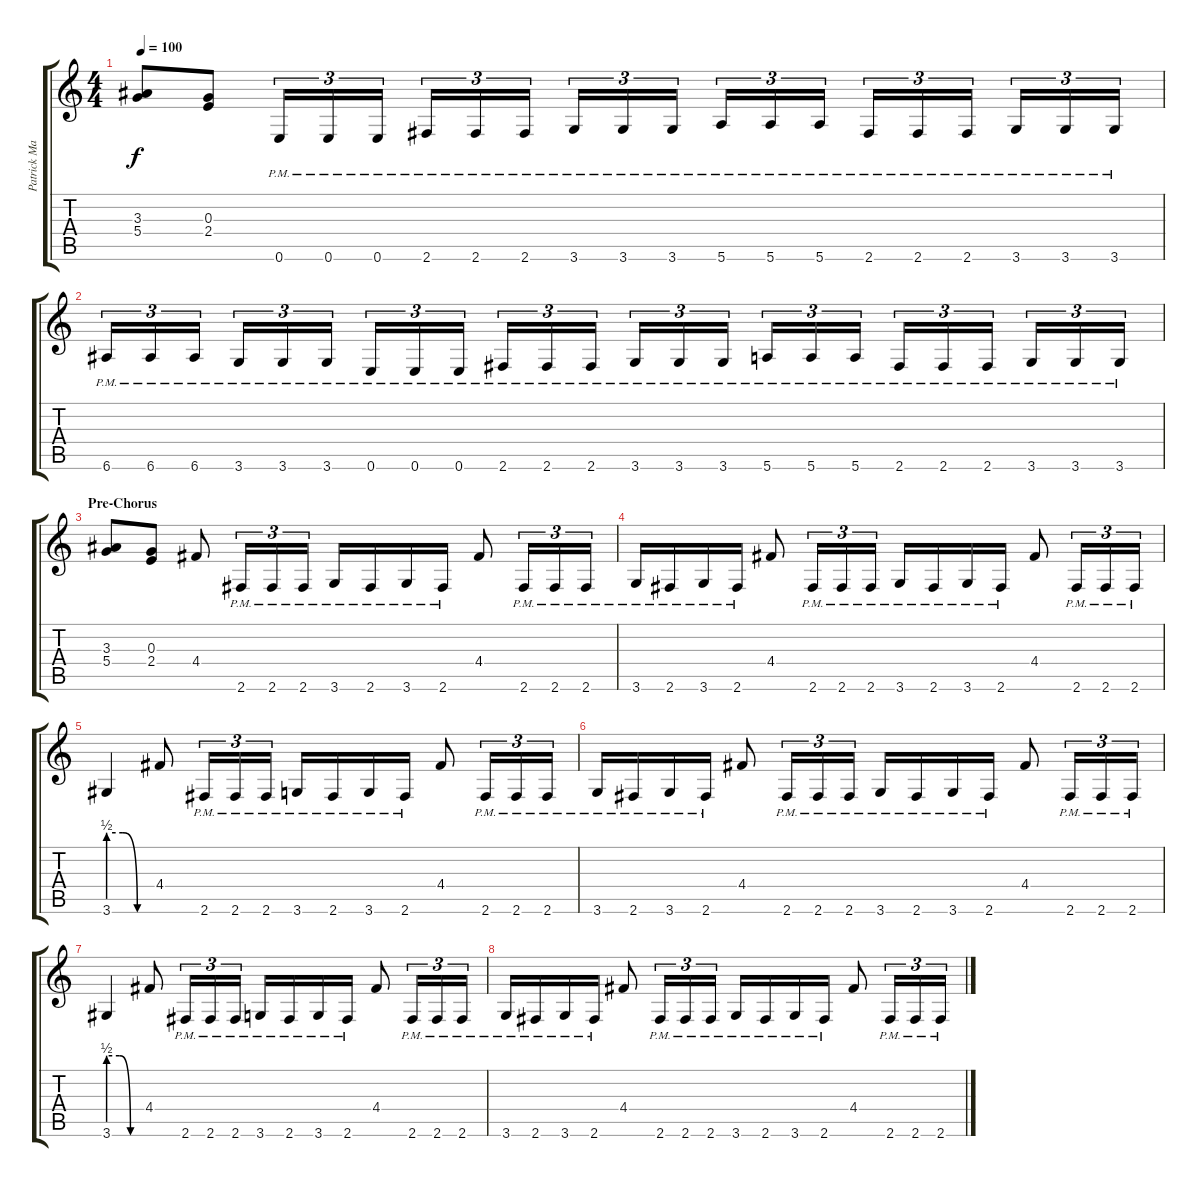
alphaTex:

\track ("Patrick Mameli" "Patrick Ma") {instrument distortionguitar}
\staff {score tabs}
\tuning (E4 B3 G3 D3 A2 E2) {hide}
\ts (4 4)
\tempo 100
\clef g2
\ks c
(3.3 5.4).8{dy f} (0.3 2.4).8 0.6{pm}.16{tu (3 2)} 0.6{pm}.16{tu (3 2)} 0.6{pm}.16{tu (3 2)} 2.6{pm}.16{tu (3 2)} 2.6{pm}.16{tu (3 2)} 2.6{pm}.16{tu (3 2)} 3.6{pm}.16{tu (3 2)} 3.6{pm}.16{tu (3 2)} 3.6{pm}.16{tu (3 2)} 5.6{pm}.16{tu (3 2)} 5.6{pm}.16{tu (3 2)} 5.6{pm}.16{tu (3 2)} 2.6{pm}.16{tu (3 2)} 2.6{pm}.16{tu (3 2)} 2.6{pm}.16{tu (3 2)} 3.6{pm}.16{tu (3 2)} 3.6{pm}.16{tu (3 2)} 3.6{pm}.16{tu (3 2)} |
6.6{pm}.16{tu (3 2)} 6.6{pm}.16{tu (3 2)} 6.6{pm}.16{tu (3 2)} 3.6{pm}.16{tu (3 2)} 3.6{pm}.16{tu (3 2)} 3.6{pm}.16{tu (3 2)} 0.6{pm}.16{tu (3 2)} 0.6{pm}.16{tu (3 2)} 0.6{pm}.16{tu (3 2)} 2.6{pm}.16{tu (3 2)} 2.6{pm}.16{tu (3 2)} 2.6{pm}.16{tu (3 2)} 3.6{pm}.16{tu (3 2)} 3.6{pm}.16{tu (3 2)} 3.6{pm}.16{tu (3 2)} 5.6{pm}.16{tu (3 2)} 5.6{pm}.16{tu (3 2)} 5.6{pm}.16{tu (3 2)} 2.6{pm}.16{tu (3 2)} 2.6{pm}.16{tu (3 2)} 2.6{pm}.16{tu (3 2)} 3.6{pm}.16{tu (3 2)} 3.6{pm}.16{tu (3 2)} 3.6{pm}.16{tu (3 2)} |
\section ("" "Pre-Chorus")
(3.3 5.4).8 (0.3 2.4).8 4.4.8 2.6{pm}.16{tu (3 2)} 2.6{pm}.16{tu (3 2)} 2.6{pm}.16{tu (3 2)} 3.6{pm}.16 2.6{pm}.16 3.6{pm}.16 2.6{pm}.16 4.4.8 2.6{pm}.16{tu (3 2)} 2.6{pm}.16{tu (3 2)} 2.6{pm}.16{tu (3 2)} |
3.6{pm}.16 2.6{pm}.16 3.6{pm}.16 2.6{pm}.16 4.4.8 2.6{pm}.16{tu (3 2)} 2.6{pm}.16{tu (3 2)} 2.6{pm}.16{tu (3 2)} 3.6{pm}.16 2.6{pm}.16 3.6{pm}.16 2.6{pm}.16 4.4.8 2.6{pm}.16{tu (3 2)} 2.6{pm}.16{tu (3 2)} 2.6{pm}.16{tu (3 2)} |
3.6{be (custom 0 2 20 2 40 0 60 0)}.4 4.4.8 2.6{pm}.16{tu (3 2)} 2.6{pm}.16{tu (3 2)} 2.6{pm}.16{tu (3 2)} 3.6{pm}.16 2.6{pm}.16 3.6{pm}.16 2.6{pm}.16 4.4.8 2.6{pm}.16{tu (3 2)} 2.6{pm}.16{tu (3 2)} 2.6{pm}.16{tu (3 2)} |
3.6{pm}.16 2.6{pm}.16 3.6{pm}.16 2.6{pm}.16 4.4.8 2.6{pm}.16{tu (3 2)} 2.6{pm}.16{tu (3 2)} 2.6{pm}.16{tu (3 2)} 3.6{pm}.16 2.6{pm}.16 3.6{pm}.16 2.6{pm}.16 4.4.8 2.6{pm}.16{tu (3 2)} 2.6{pm}.16{tu (3 2)} 2.6{pm}.16{tu (3 2)} |
3.6{be (custom 0 2 20 2 40 0 60 0)}.4 4.4.8 2.6{pm}.16{tu (3 2)} 2.6{pm}.16{tu (3 2)} 2.6{pm}.16{tu (3 2)} 3.6{pm}.16 2.6{pm}.16 3.6{pm}.16 2.6{pm}.16 4.4.8 2.6{pm}.16{tu (3 2)} 2.6{pm}.16{tu (3 2)} 2.6{pm}.16{tu (3 2)} |
3.6{pm}.16 2.6{pm}.16 3.6{pm}.16 2.6{pm}.16 4.4.8 2.6{pm}.16{tu (3 2)} 2.6{pm}.16{tu (3 2)} 2.6{pm}.16{tu (3 2)} 3.6{pm}.16 2.6{pm}.16 3.6{pm}.16 2.6{pm}.16 4.4.8 2.6{pm}.16{tu (3 2)} 2.6{pm}.16{tu (3 2)} 2.6{pm}.16{tu (3 2)}
